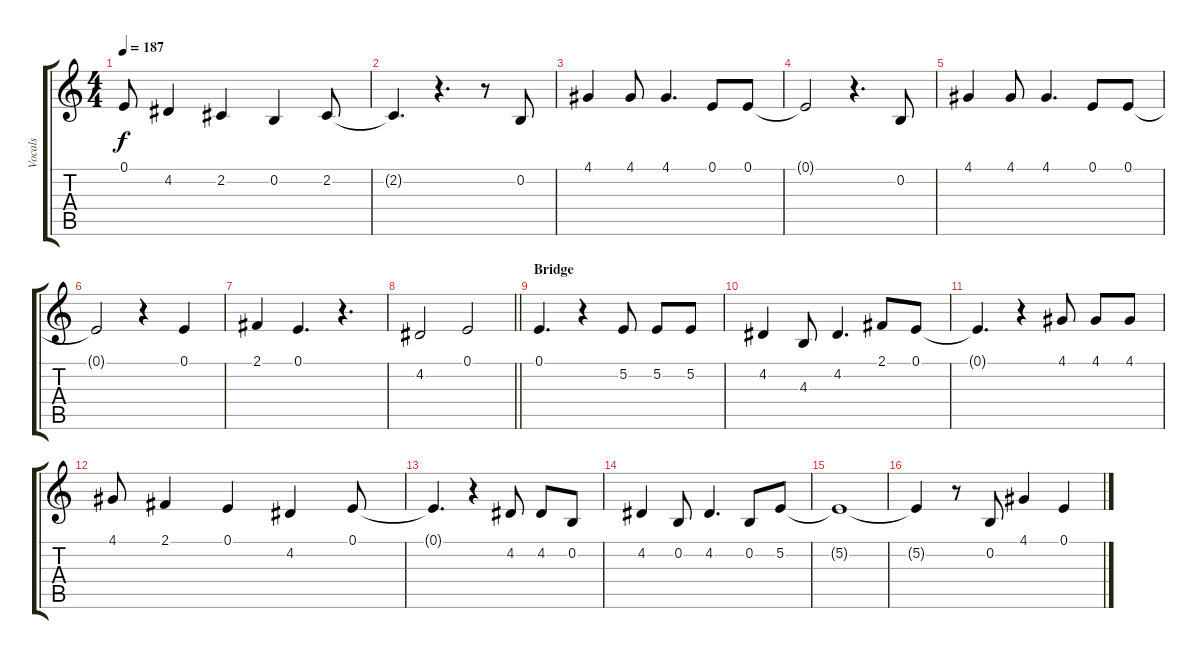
\track ("Vocals" "Vocals") {instrument altosax}
\staff {score tabs}
\tuning (E4 B3 G3 D3 A2 E2) {hide}
\ts (4 4)
\tempo 187
\clef g2
\ks c
0.1.8{dy f} 4.2.4 2.2.4 0.2.4 2.2.8 |
2.2{t}.4{d} r.4{d} r.8 0.2.8 |
4.1.4 4.1.8 4.1.4{d} 0.1.8 0.1.8 |
0.1{t}.2 r.4{d} 0.2.8 |
4.1.4 4.1.8 4.1.4{d} 0.1.8 0.1.8 |
0.1{t}.2 r.4 0.1.4 |
2.1.4 0.1.4{d} r.4{d} |
\barLineRight lightlight
4.2.2 0.1.2 |
\section ("" "Bridge")
0.1.4{d} r.4 5.2.8 5.2.8 5.2.8 |
4.2.4 4.3.8 4.2.4{d} 2.1.8 0.1.8 |
0.1{t}.4{d} r.4 4.1.8 4.1.8 4.1.8 |
4.1.8 2.1.4 0.1.4 4.2.4 0.1.8 |
0.1{t}.4{d} r.4 4.2.8 4.2.8 0.2.8 |
4.2.4 0.2.8 4.2.4{d} 0.2.8 5.2.8 |
5.2{t}.1 |
5.2{t}.4 r.8 0.2.8 4.1.4 0.1.4
